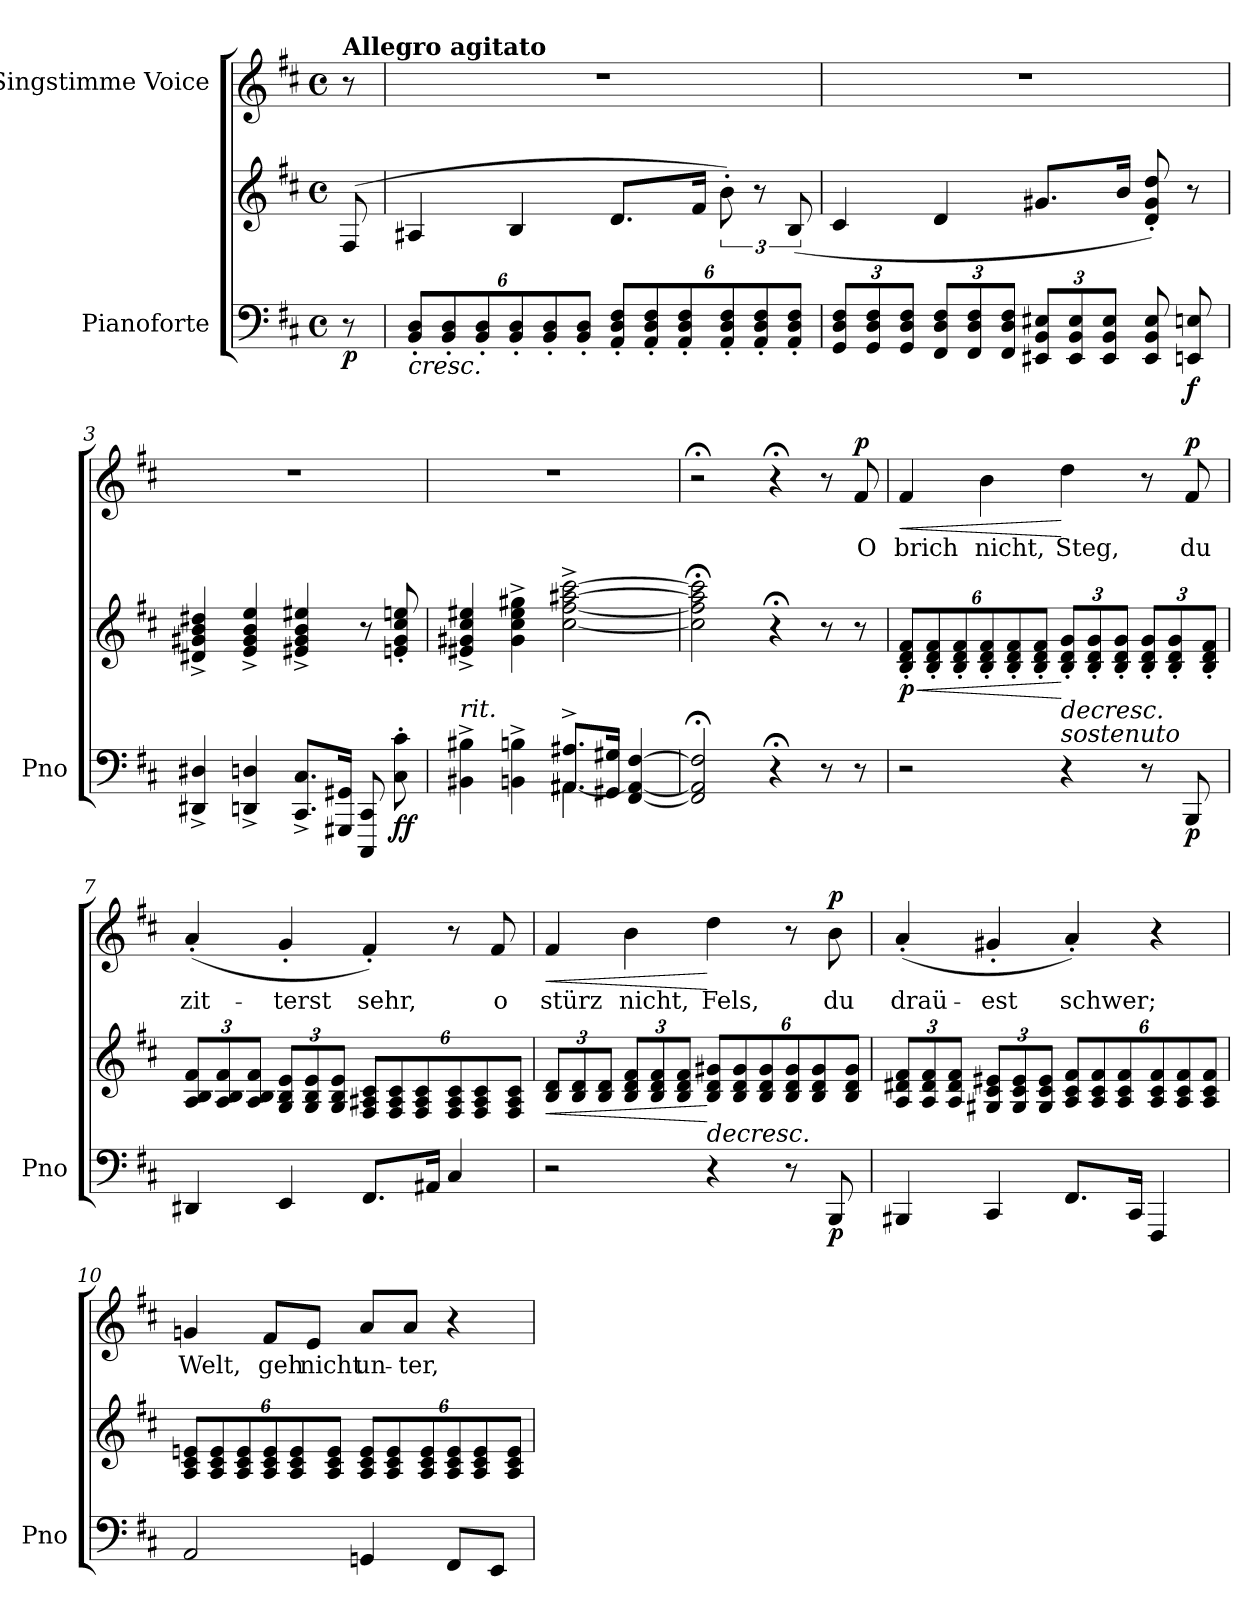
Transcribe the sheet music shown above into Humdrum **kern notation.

**kern	**kern	**dynam	**kern	**text	**dynam
*part2	*part2	*part2	*part1	*part1	*part1
*staff3	*staff2	*staff2/3	*staff1	*staff1	*staff1
*I"Pianoforte	*	*	*I"Singstimme Voice	*	*
*I'Pno	*	*	*	*	*
*clefF4	*clefG2	*	*clefG2	*	*
*k[f#c#]	*k[f#c#]	*	*k[f#c#]	*	*
*M4/4	*M4/4	*	*M4/4	*	*
*met(c)	*met(c)	*	*met(c)	*	*
=	=	=	=	=	=
!	!	!	!LO:TX:a:B:t=Allegro agitato	!	!
!	!	!LO:DY:b=2	!	!	!
8r	(8F#/	p	8r	.	.
=1	=1	=1	=1	=1	=1
!LO:TX:b:i:t=cresc.	!	!	!	!	!
12BB/' 12D/'L	4A#X/	.	1r	.	.
12BB/' 12D/'	.	.	.	.	.
12BB/' 12D/'	.	.	.	.	.
12BB/' 12D/'	4B/	.	.	.	.
12BB/' 12D/'	.	.	.	.	.
12BB/' 12D/'J	.	.	.	.	.
12AA/' 12D/' 12F#/'L	8.d/L	.	.	.	.
12AA/' 12D/' 12F#/'	.	.	.	.	.
12AA/' 12D/' 12F#/'	.	.	.	.	.
.	16f#/Jk	.	.	.	.
12AA/' 12D/' 12F#/'	12b'\)	.	.	.	.
12AA/' 12D/' 12F#/'	12r	.	.	.	.
12AA/' 12D/' 12F#/'J	(12B/	.	.	.	.
=2	=2	=2	=2	=2	=2
12GG/ 12D/ 12F#/L	4c#/	.	1r	.	.
12GG/ 12D/ 12F#/	.	.	.	.	.
12GG/ 12D/ 12F#/J	.	.	.	.	.
12FF#/ 12D/ 12F#/L	4d/	.	.	.	.
12FF#/ 12D/ 12F#/	.	.	.	.	.
12FF#/ 12D/ 12F#/J	.	.	.	.	.
12EE#X/ 12BB/ 12E#X/L	8.g#X/L	.	.	.	.
12EE#/ 12BB/ 12E#/	.	.	.	.	.
12EE#/ 12BB/ 12E#/J	.	.	.	.	.
.	16b/Jk	.	.	.	.
8EE#/ 8BB/ 8E#/	8d/' 8g#/' 8dd/')	.	.	.	.
!	!	!LO:DY:b=2	!	!	!
8EEn/ 8En/	8r	f	.	.	.
=3	=3	=3	=3	=3	=3
4DD#X/^ 4D#X/^	4d#X/^ 4g#X/^ 4b/^ 4dd#X/^	.	1r	.	.
4DDn/^ 4Dn/^	4e/^ 4g#/^ 4b/^ 4ee/^	.	.	.	.
8.CC#/^ 8.C#/^L	4e#X/^ 4g#/^ 4b/^ 4ee#X/^	.	.	.	.
16GGG#X/ 16GG#X/Jk	.	.	.	.	.
8CCC#/ 8CC#/	8r	.	.	.	.
!	!	!LO:DY:b=2	!	!	!
8C#\' 8c#\'	8en/' 8g#/' 8cc#/' 8een/'	ff	.	.	.
=4	=4	=4	=4	=4	=4
*^	*	*	*	*	*
!LO:TX:i:t=rit.	!	!	!	!	!	!
4BB#X\^> 4B#X\^>	2ryy	4e#X/^> 4g#X/^> 4cc#/^> 4ee#X/^>	.	1r	.	.
4BBn\^> 4Bn\^>	.	4g#\^ 4cc#\^ 4ee#\^ 4gg#X\^	.	.	.	.
!LO:N:n=1:head=solid	!	!	!	!	!	!
8.AA#X/^< 8.A#X/^<L	[4AA#\	[2cc#\^ [<2ff#\^ [2aa#X\^ [2ccc#\^	.	.	.	.
16GG#X/ 16G#X/Jk	.	.	.	.	.	.
[<4FF#/ 4AA#/_ [4F#/	4ryy	.	.	.	.	.
*v	*v	*	*	*	*	*
=5	=5	=5	=5	=5	=5
2FF#/];< 2AA#/];< 2F#/];<	2cc#\];< 2ff#\];< 2aa#\];< 2ccc#\];<	.	2r;<	.	.
4r;<	4r;<	.	4r;<	.	.
8r	8r	.	8r	.	.
!	!	!	!	!	!LO:DY:a
8r	8r	.	8f#/	O	p
=6	=6	=6	=6	=6	=6
!	!	!LO:HP:b	!	!	!LO:HP:b
!	!	!LO:DY:n=1:b	!	!	!
2r	12B/' 12d/' 12f#/'L	< p	4f#/	brich	<
.	12B/' 12d/' 12f#/'	.	.	.	.
.	12B/' 12d/' 12f#/'	.	.	.	.
.	12B/' 12d/' 12f#/'	.	4b\	nicht,	.
.	12B/' 12d/' 12f#/'	.	.	.	.
.	12B/' 12d/' 12f#/'J	.	.	.	.
!LO:TX:i:t=sostenuto	!	!	!	!	!
!	!	!LO:HP:n=1:b	!	!	!
4r	12B/' 12d/' 12g/'L	[ >	4dd\	Steg,	[
.	12B/' 12d/' 12g/'	.	.	.	.
.	12B/' 12d/' 12g/'J	.	.	.	.
8r	12B/' 12d/' 12g/'L	.	8r	.	.
.	12B/' 12d/' 12g/'	.	.	.	.
!	!	!LO:DY:n=2:b=2	!	!	!LO:DY:a
8BBB/	.	p	8f#/	du	p
.	12B/' 12d/' 12f#/'J	.	.	.	.
.	.	]	.	.	.
=7	=7	=7	=7	=7	=7
4DD#X/	12A/ 12B/ 12f#/L	.	(>4a'>/	zit-	.
.	12A/ 12B/ 12f#/	.	.	.	.
.	12A/ 12B/ 12f#/J	.	.	.	.
4EE/	12G/ 12B/ 12e/L	.	4g'>/	-terst	.
.	12G/ 12B/ 12e/	.	.	.	.
.	12G/ 12B/ 12e/J	.	.	.	.
8.FF#/L	12F#/ 12A#X/ 12c#/L	.	4f#'>/)	sehr,	.
.	12F#/ 12A#/ 12c#/	.	.	.	.
.	12F#/ 12A#/ 12c#/	.	.	.	.
16AA#X/Jk	.	.	.	.	.
4C#/	12F#/ 12A#/ 12c#/	.	8r	.	.
.	12F#/ 12A#/ 12c#/	.	.	.	.
.	.	.	8f#/	o	.
.	12F#/ 12A#/ 12c#/J	.	.	.	.
=8	=8	=8	=8	=8	=8
!	!	!LO:HP:b	!	!	!LO:HP:b
2r	12B/ 12d/L	<	4f#/	stürz	<
.	12B/ 12d/	.	.	.	.
.	12B/ 12d/J	.	.	.	.
.	12B/ 12d/ 12f#/L	.	4b\	nicht,	.
.	12B/ 12d/ 12f#/	.	.	.	.
.	12B/ 12d/ 12f#/J	.	.	.	.
!	!	!LO:HP:n=1:b	!	!	!
4r	12B/ 12d/ 12g#X/L	[ >	4dd\	Fels,	[
.	12B/ 12d/ 12g#/	.	.	.	.
.	12B/ 12d/ 12g#/	.	.	.	.
8r	12B/ 12d/ 12g#/	.	8r	.	.
.	12B/ 12d/ 12g#/	.	.	.	.
!	!	!LO:DY:b=2	!	!	!LO:DY:a
8BBB/	.	p	8b\	du	p
.	12B/ 12d/ 12g#/J	.	.	.	.
.	.	]	.	.	.
=9	=9	=9	=9	=9	=9
4BBB#X/	12A/ 12d#X/ 12f#/L	.	(>4a'>/	draü-	.
.	12A/ 12d#/ 12f#/	.	.	.	.
.	12A/ 12d#/ 12f#/J	.	.	.	.
4CC#/	12G#X/ 12c#/ 12e#X/L	.	4g#X'>/	-est	.
.	12G#/ 12c#/ 12e#/	.	.	.	.
.	12G#/ 12c#/ 12e#/J	.	.	.	.
8.FF#/L	12A/ 12c#/ 12f#/L	.	4a'>/)	schwer;	.
.	12A/ 12c#/ 12f#/	.	.	.	.
.	12A/ 12c#/ 12f#/	.	.	.	.
16CC#/Jk	.	.	.	.	.
4FFF#/	12A/ 12c#/ 12f#/	.	4r	.	.
.	12A/ 12c#/ 12f#/	.	.	.	.
.	12A/ 12c#/ 12f#/J	.	.	.	.
=10	=10	=10	=10	=10	=10
2AA/	12A/ 12c#/ 12en/L	.	4gn/	Welt,	.
.	12A/ 12c#/ 12e/	.	.	.	.
.	12A/ 12c#/ 12e/	.	.	.	.
.	12A/ 12c#/ 12e/	.	8f#/L	geh	.
.	12A/ 12c#/ 12e/	.	.	.	.
.	.	.	8e/J	nicht	.
.	12A/ 12c#/ 12e/J	.	.	.	.
4GGn/	12A/ 12c#/ 12e/L	.	8a/L	un-	.
.	12A/ 12c#/ 12e/	.	.	.	.
.	.	.	8a/J	-ter,	.
.	12A/ 12c#/ 12e/	.	.	.	.
8FF#/L	12A/ 12c#/ 12e/	.	4r	.	.
.	12A/ 12c#/ 12e/	.	.	.	.
8EE/J	.	.	.	.	.
.	12A/ 12c#/ 12e/J	.	.	.	.
=	=	=	=	=	=
*-	*-	*-	*-	*-	*-
